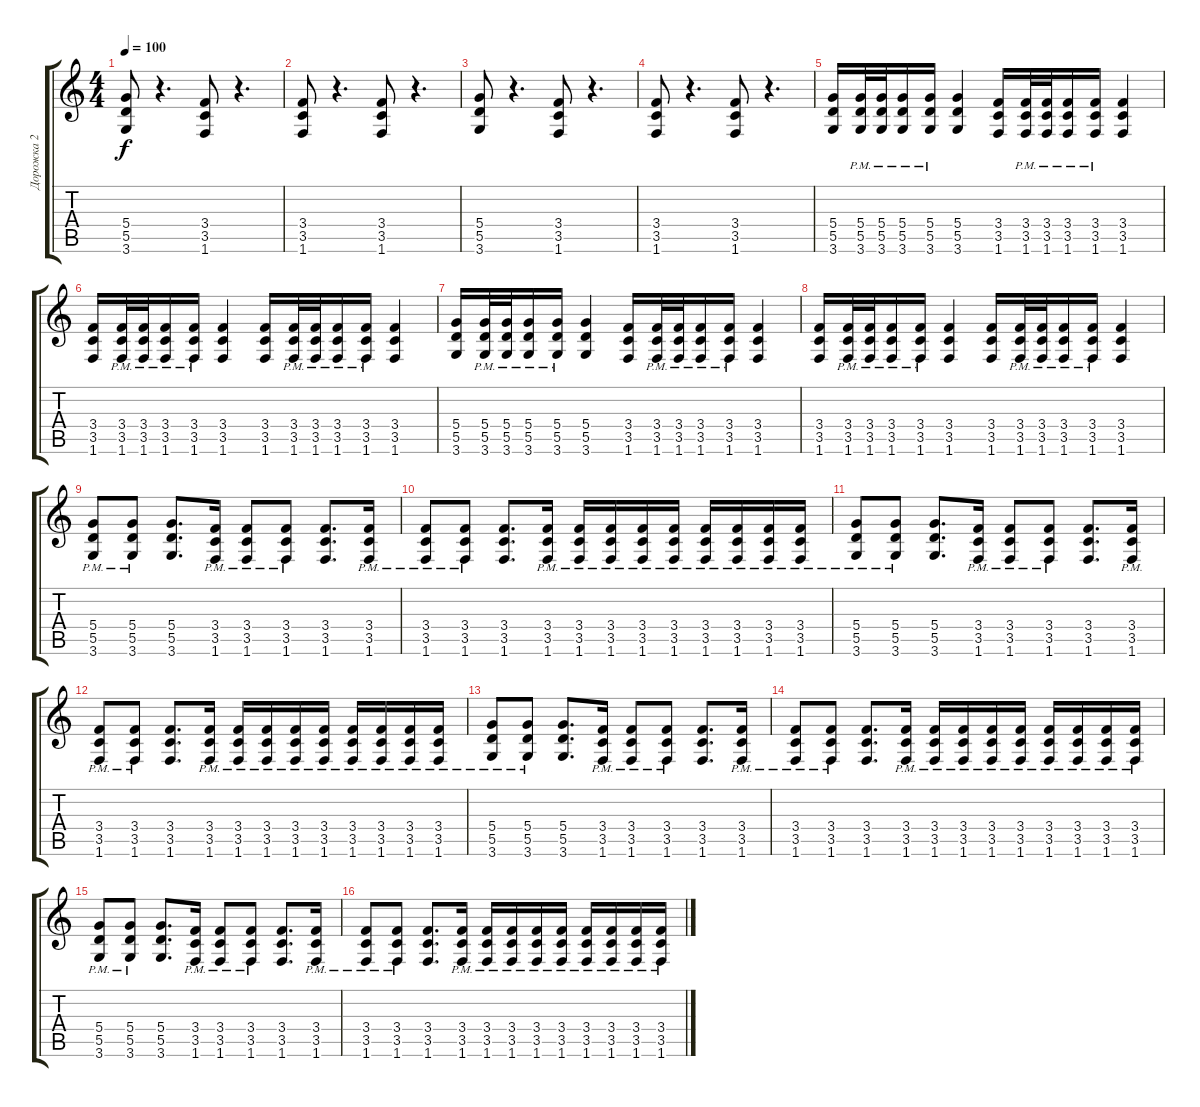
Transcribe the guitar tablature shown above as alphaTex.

\track ("Дорожка 2" "Дорожка 2") {instrument overdrivenguitar}
\staff {score tabs}
\tuning (E4 B3 G3 D3 A2 E2) {hide}
\ts (4 4)
\tempo 100
\clef g2
\ks c
(5.4 5.5 3.6).8{dy f} r.4{d} (3.4 3.5 1.6).8 r.4{d} |
(3.4 3.5 1.6).8 r.4{d} (3.4 3.5 1.6).8 r.4{d} |
(5.4 5.5 3.6).8 r.4{d} (3.4 3.5 1.6).8 r.4{d} |
(3.4 3.5 1.6).8 r.4{d} (3.4 3.5 1.6).8 r.4{d} |
(5.4 5.5 3.6).16 (5.4{pm} 5.5{pm} 3.6{pm}).32 (5.4{pm} 5.5{pm} 3.6{pm}).32 (5.4{pm} 5.5{pm} 3.6{pm}).16 (5.4{pm} 5.5 3.6).16 (5.4 5.5 3.6).4 (3.4 3.5 1.6).16 (3.4{pm} 3.5{pm} 1.6{pm}).32 (3.4{pm} 3.5{pm} 1.6{pm}).32 (3.4{pm} 3.5{pm} 1.6{pm}).16 (3.4{pm} 3.5 1.6).16 (3.4 3.5 1.6).4 |
(3.4 3.5 1.6).16 (3.4{pm} 3.5{pm} 1.6{pm}).32 (3.4{pm} 3.5{pm} 1.6{pm}).32 (3.4{pm} 3.5{pm} 1.6{pm}).16 (3.4{pm} 3.5 1.6).16 (3.4 3.5 1.6).4 (3.4 3.5 1.6).16 (3.4{pm} 3.5{pm} 1.6{pm}).32 (3.4{pm} 3.5{pm} 1.6{pm}).32 (3.4{pm} 3.5{pm} 1.6{pm}).16 (3.4{pm} 3.5 1.6).16 (3.4 3.5 1.6).4 |
(5.4 5.5 3.6).16 (5.4{pm} 5.5{pm} 3.6{pm}).32 (5.4{pm} 5.5{pm} 3.6{pm}).32 (5.4{pm} 5.5{pm} 3.6{pm}).16 (5.4{pm} 5.5 3.6).16 (5.4 5.5 3.6).4 (3.4 3.5 1.6).16 (3.4{pm} 3.5{pm} 1.6{pm}).32 (3.4{pm} 3.5{pm} 1.6{pm}).32 (3.4{pm} 3.5{pm} 1.6{pm}).16 (3.4{pm} 3.5 1.6).16 (3.4 3.5 1.6).4 |
(3.4 3.5 1.6).16 (3.4{pm} 3.5{pm} 1.6{pm}).32 (3.4{pm} 3.5{pm} 1.6{pm}).32 (3.4{pm} 3.5{pm} 1.6{pm}).16 (3.4{pm} 3.5 1.6).16 (3.4 3.5 1.6).4 (3.4 3.5 1.6).16 (3.4{pm} 3.5{pm} 1.6{pm}).32 (3.4{pm} 3.5{pm} 1.6{pm}).32 (3.4{pm} 3.5{pm} 1.6{pm}).16 (3.4{pm} 3.5 1.6).16 (3.4 3.5 1.6).4 |
(5.4{pm} 5.5{pm} 3.6{pm}).8 (5.4{pm} 5.5{pm} 3.6{pm}).8 (5.4 5.5 3.6).8{d} (3.4{pm} 3.5{pm} 1.6{pm}).16 (3.4{pm} 3.5{pm} 1.6{pm}).8 (3.4{pm} 3.5{pm} 1.6{pm}).8 (3.4 3.5 1.6).8{d} (3.4{pm} 3.5 1.6).16 |
(3.4{pm} 3.5{pm} 1.6{pm}).8 (3.4{pm} 3.5{pm} 1.6{pm}).8 (3.4 3.5 1.6).8{d} (3.4{pm} 3.5 1.6).16 (3.4{pm} 3.5{pm} 1.6{pm}).16 (3.4{pm} 3.5{pm} 1.6{pm}).16 (3.4{pm} 3.5{pm} 1.6{pm}).16 (3.4{pm} 3.5{pm} 1.6{pm}).16 (3.4{pm} 3.5{pm} 1.6{pm}).16 (3.4{pm} 3.5{pm} 1.6{pm}).16 (3.4{pm} 3.5{pm} 1.6{pm}).16 (3.4{pm} 3.5{pm} 1.6{pm}).16 |
(5.4{pm} 5.5{pm} 3.6{pm}).8 (5.4{pm} 5.5{pm} 3.6{pm}).8 (5.4 5.5 3.6).8{d} (3.4{pm} 3.5{pm} 1.6{pm}).16 (3.4{pm} 3.5{pm} 1.6{pm}).8 (3.4{pm} 3.5{pm} 1.6{pm}).8 (3.4 3.5 1.6).8{d} (3.4{pm} 3.5 1.6).16 |
(3.4{pm} 3.5{pm} 1.6{pm}).8 (3.4{pm} 3.5{pm} 1.6{pm}).8 (3.4 3.5 1.6).8{d} (3.4{pm} 3.5 1.6).16 (3.4{pm} 3.5{pm} 1.6{pm}).16 (3.4{pm} 3.5{pm} 1.6{pm}).16 (3.4{pm} 3.5{pm} 1.6{pm}).16 (3.4{pm} 3.5{pm} 1.6{pm}).16 (3.4{pm} 3.5{pm} 1.6{pm}).16 (3.4{pm} 3.5{pm} 1.6{pm}).16 (3.4{pm} 3.5{pm} 1.6{pm}).16 (3.4{pm} 3.5{pm} 1.6{pm}).16 |
(5.4{pm} 5.5{pm} 3.6{pm}).8 (5.4{pm} 5.5{pm} 3.6{pm}).8 (5.4 5.5 3.6).8{d} (3.4{pm} 3.5{pm} 1.6{pm}).16 (3.4{pm} 3.5{pm} 1.6{pm}).8 (3.4{pm} 3.5{pm} 1.6{pm}).8 (3.4 3.5 1.6).8{d} (3.4{pm} 3.5 1.6).16 |
(3.4{pm} 3.5{pm} 1.6{pm}).8 (3.4{pm} 3.5{pm} 1.6{pm}).8 (3.4 3.5 1.6).8{d} (3.4{pm} 3.5 1.6).16 (3.4{pm} 3.5{pm} 1.6{pm}).16 (3.4{pm} 3.5{pm} 1.6{pm}).16 (3.4{pm} 3.5{pm} 1.6{pm}).16 (3.4{pm} 3.5{pm} 1.6{pm}).16 (3.4{pm} 3.5{pm} 1.6{pm}).16 (3.4{pm} 3.5{pm} 1.6{pm}).16 (3.4{pm} 3.5{pm} 1.6{pm}).16 (3.4{pm} 3.5{pm} 1.6{pm}).16 |
(5.4{pm} 5.5{pm} 3.6{pm}).8 (5.4{pm} 5.5{pm} 3.6{pm}).8 (5.4 5.5 3.6).8{d} (3.4{pm} 3.5{pm} 1.6{pm}).16 (3.4{pm} 3.5{pm} 1.6{pm}).8 (3.4{pm} 3.5{pm} 1.6{pm}).8 (3.4 3.5 1.6).8{d} (3.4{pm} 3.5 1.6).16 |
(3.4{pm} 3.5{pm} 1.6{pm}).8 (3.4{pm} 3.5{pm} 1.6{pm}).8 (3.4 3.5 1.6).8{d} (3.4{pm} 3.5 1.6).16 (3.4{pm} 3.5{pm} 1.6{pm}).16 (3.4{pm} 3.5{pm} 1.6{pm}).16 (3.4{pm} 3.5{pm} 1.6{pm}).16 (3.4{pm} 3.5{pm} 1.6{pm}).16 (3.4{pm} 3.5{pm} 1.6{pm}).16 (3.4{pm} 3.5{pm} 1.6{pm}).16 (3.4{pm} 3.5{pm} 1.6{pm}).16 (3.4{pm} 3.5{pm} 1.6{pm}).16
